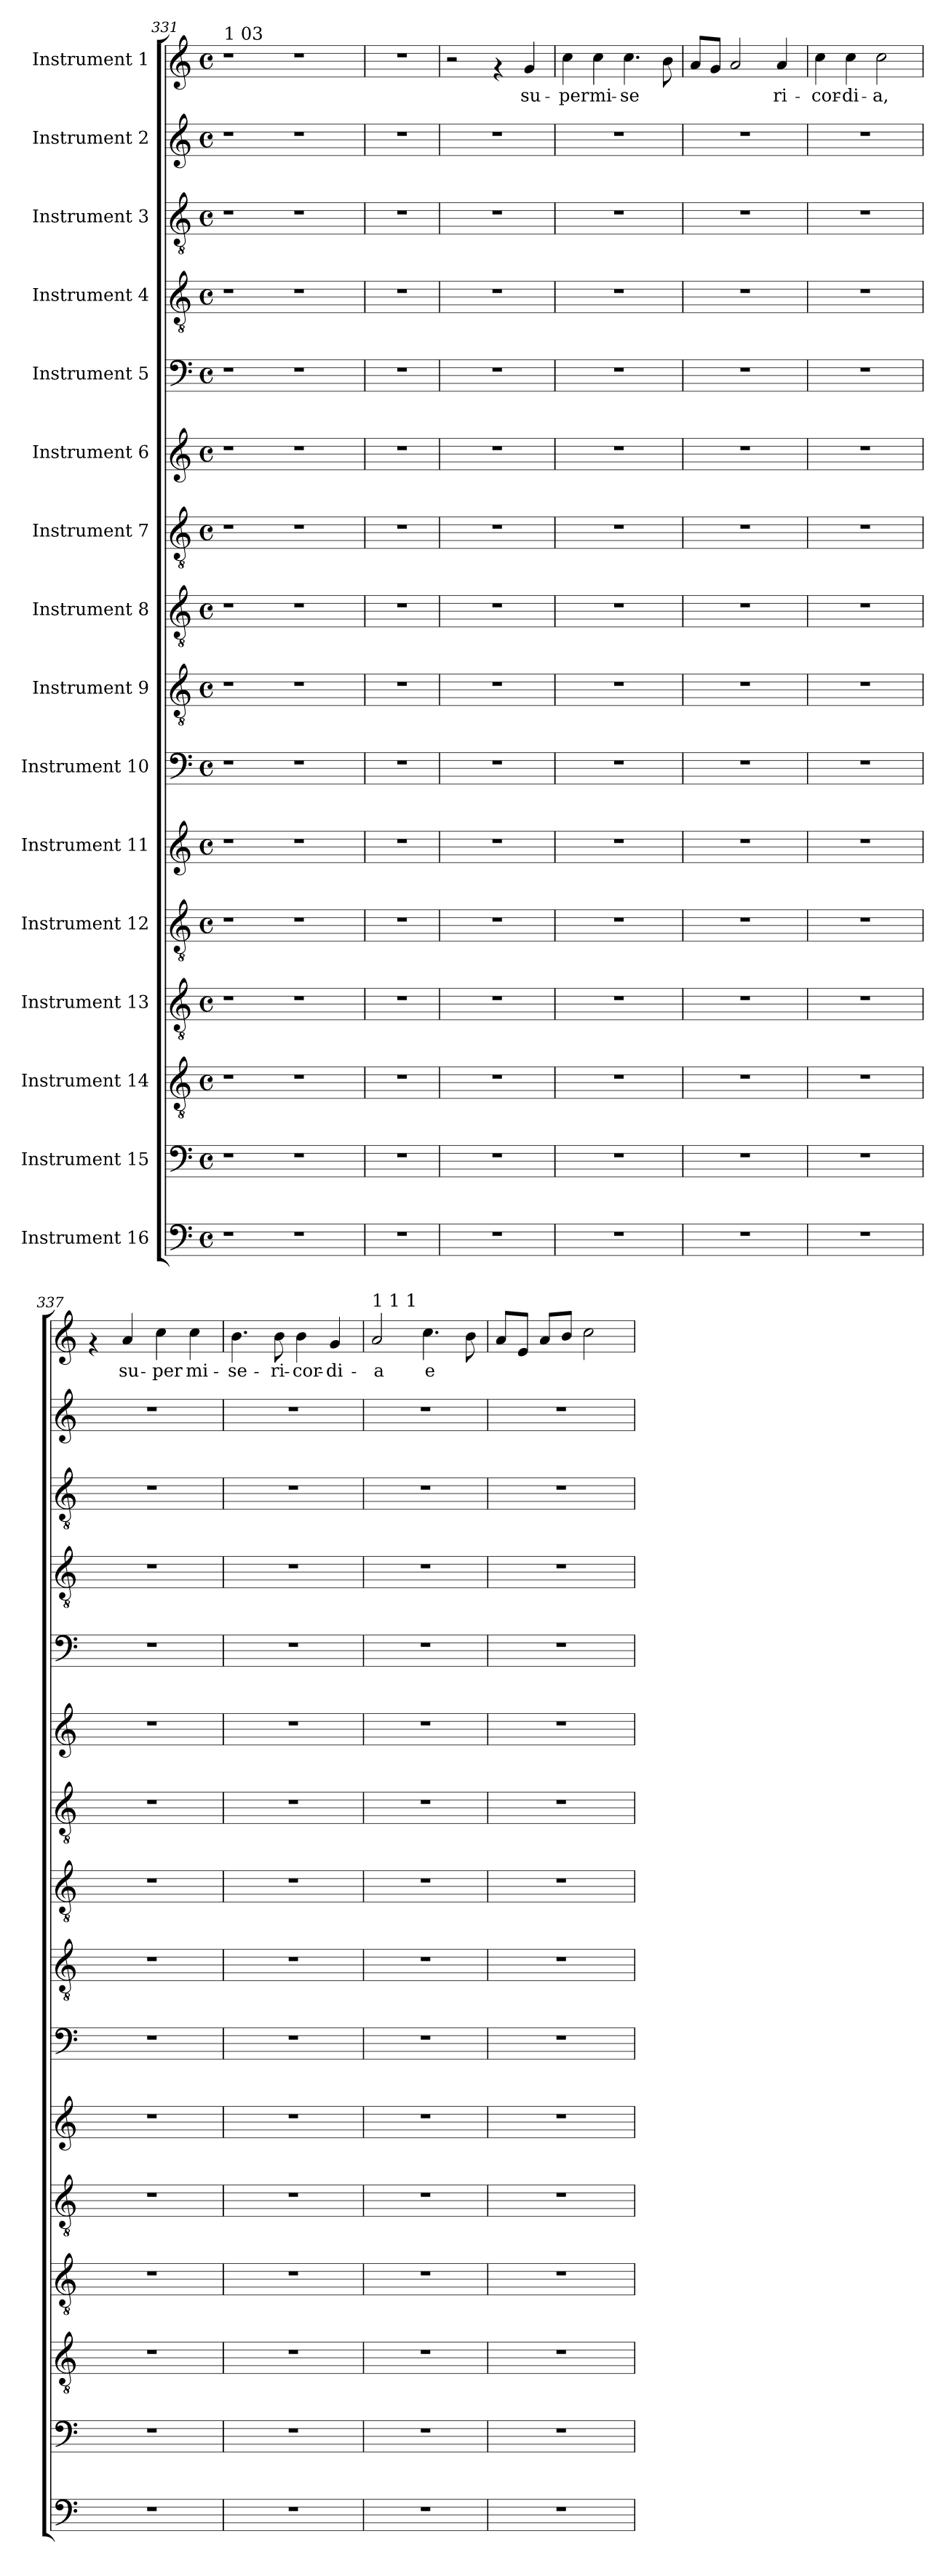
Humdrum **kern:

**kern	**kern	**kern	**kern	**kern	**kern	**kern	**kern	**kern	**kern	**kern	**kern	**kern	**kern	**kern	**kern	**text
*part16	*part15	*part14	*part13	*part12	*part11	*part10	*part9	*part8	*part7	*part6	*part5	*part4	*part3	*part2	*part1	*part1
*staff16	*staff15	*staff14	*staff13	*staff12	*staff11	*staff10	*staff9	*staff8	*staff7	*staff6	*staff5	*staff4	*staff3	*staff2	*staff1	*staff1
*I"Instrument 16	*I"Instrument 15	*I"Instrument 14	*I"Instrument 13	*I"Instrument 12	*I"Instrument 11	*I"Instrument 10	*I"Instrument 9	*I"Instrument 8	*I"Instrument 7	*I"Instrument 6	*I"Instrument 5	*I"Instrument 4	*I"Instrument 3	*I"Instrument 2	*I"Instrument 1	*
!!LO:LB:g=z
*clefF4	*clefF4	*clefGv2	*clefGv2	*clefGv2	*clefG2	*clefF4	*clefGv2	*clefGv2	*clefGv2	*clefG2	*clefF4	*clefGv2	*clefGv2	*clefG2	*clefG2	*
*k[]	*k[]	*k[]	*k[]	*k[]	*k[]	*k[]	*k[]	*k[]	*k[]	*k[]	*k[]	*k[]	*k[]	*k[]	*k[]	*
*C:	*C:	*C:	*C:	*C:	*C:	*C:	*C:	*C:	*C:	*C:	*C:	*C:	*C:	*C:	*C:	*
*M4/4	*M4/4	*M4/4	*M4/4	*M4/4	*M4/4	*M4/4	*M4/4	*M4/4	*M4/4	*M4/4	*M4/4	*M4/4	*M4/4	*M4/4	*M4/4	*
*met(c)	*met(c)	*met(c)	*met(c)	*met(c)	*met(c)	*met(c)	*met(c)	*met(c)	*met(c)	*met(c)	*met(c)	*met(c)	*met(c)	*met(c)	*met(c)	*
=331	=331	=331	=331	=331	=331	=331	=331	=331	=331	=331	=331	=331	=331	=331	=331	=331
!	!	!	!	!	!	!	!	!	!	!	!	!	!	!	!LO:TX:a:t=1 03	!
1r	1r	1r	1r	1r	1r	1r	1r	1r	1r	1r	1r	1r	1r	1r	1r	.
1r	1r	1r	1r	1r	1r	1r	1r	1r	1r	1r	1r	1r	1r	1r	1r	.
=332	=332	=332	=332	=332	=332	=332	=332	=332	=332	=332	=332	=332	=332	=332	=332	=332
1r	1r	1r	1r	1r	1r	1r	1r	1r	1r	1r	1r	1r	1r	1r	1r	.
=333	=333	=333	=333	=333	=333	=333	=333	=333	=333	=333	=333	=333	=333	=333	=333	=333
1r	1r	1r	1r	1r	1r	1r	1r	1r	1r	1r	1r	1r	1r	1r	2r	.
.	.	.	.	.	.	.	.	.	.	.	.	.	.	.	4rf	.
!	!	!	!	!	!	!	!	!	!	!	!	!	!	!	!	!LO:LY:b:cj
.	.	.	.	.	.	.	.	.	.	.	.	.	.	.	4g/	su-
=334	=334	=334	=334	=334	=334	=334	=334	=334	=334	=334	=334	=334	=334	=334	=334	=334
!	!	!	!	!	!	!	!	!	!	!	!	!	!	!	!	!LO:LY:b:cj
1r	1r	1r	1r	1r	1r	1r	1r	1r	1r	1r	1r	1r	1r	1r	4cc\	-per
!	!	!	!	!	!	!	!	!	!	!	!	!	!	!	!	!LO:LY:b:cj
.	.	.	.	.	.	.	.	.	.	.	.	.	.	.	4cc\	mi-
!	!	!	!	!	!	!	!	!	!	!	!	!	!	!	!	!LO:LY:b:cj
.	.	.	.	.	.	.	.	.	.	.	.	.	.	.	4.cc\	-se-
!	!	!	!	!	!	!	!	!	!	!	!	!	!	!	!	!LO:LY:b:cj
.	.	.	.	.	.	.	.	.	.	.	.	.	.	.	8b\	--
=335	=335	=335	=335	=335	=335	=335	=335	=335	=335	=335	=335	=335	=335	=335	=335	=335
!	!	!	!	!	!	!	!	!	!	!	!	!	!	!	!	!LO:LY:b:cj
1r	1r	1r	1r	1r	1r	1r	1r	1r	1r	1r	1r	1r	1r	1r	8a/L	--
!	!	!	!	!	!	!	!	!	!	!	!	!	!	!	!	!LO:LY:b:cj
.	.	.	.	.	.	.	.	.	.	.	.	.	.	.	8g/J	--
!	!	!	!	!	!	!	!	!	!	!	!	!	!	!	!	!LO:LY:b:cj
.	.	.	.	.	.	.	.	.	.	.	.	.	.	.	2a/	--
!	!	!	!	!	!	!	!	!	!	!	!	!	!	!	!	!LO:LY:b:cj
.	.	.	.	.	.	.	.	.	.	.	.	.	.	.	4a/	-ri-
=336	=336	=336	=336	=336	=336	=336	=336	=336	=336	=336	=336	=336	=336	=336	=336	=336
!	!	!	!	!	!	!	!	!	!	!	!	!	!	!	!	!LO:LY:b:cj
1r	1r	1r	1r	1r	1r	1r	1r	1r	1r	1r	1r	1r	1r	1r	4cc\	-cor-
!	!	!	!	!	!	!	!	!	!	!	!	!	!	!	!	!LO:LY:b:cj
.	.	.	.	.	.	.	.	.	.	.	.	.	.	.	4cc\	-di-
!	!	!	!	!	!	!	!	!	!	!	!	!	!	!	!	!LO:LY:b:cj
.	.	.	.	.	.	.	.	.	.	.	.	.	.	.	2cc\	-a,
=337	=337	=337	=337	=337	=337	=337	=337	=337	=337	=337	=337	=337	=337	=337	=337	=337
1r	1r	1r	1r	1r	1r	1r	1r	1r	1r	1r	1r	1r	1r	1r	4rf	.
!	!	!	!	!	!	!	!	!	!	!	!	!	!	!	!	!LO:LY:b:cj
.	.	.	.	.	.	.	.	.	.	.	.	.	.	.	4a/	su-
!	!	!	!	!	!	!	!	!	!	!	!	!	!	!	!	!LO:LY:b:cj
.	.	.	.	.	.	.	.	.	.	.	.	.	.	.	4cc\	-per
!	!	!	!	!	!	!	!	!	!	!	!	!	!	!	!	!LO:LY:b:cj
.	.	.	.	.	.	.	.	.	.	.	.	.	.	.	4cc\	mi-
=338	=338	=338	=338	=338	=338	=338	=338	=338	=338	=338	=338	=338	=338	=338	=338	=338
!	!	!	!	!	!	!	!	!	!	!	!	!	!	!	!	!LO:LY:b:cj
1r	1r	1r	1r	1r	1r	1r	1r	1r	1r	1r	1r	1r	1r	1r	4.b\	-se-
!	!	!	!	!	!	!	!	!	!	!	!	!	!	!	!	!LO:LY:b:cj
.	.	.	.	.	.	.	.	.	.	.	.	.	.	.	8b\	-ri-
!	!	!	!	!	!	!	!	!	!	!	!	!	!	!	!	!LO:LY:b:cj
.	.	.	.	.	.	.	.	.	.	.	.	.	.	.	4b\	-cor-
!	!	!	!	!	!	!	!	!	!	!	!	!	!	!	!	!LO:LY:b:cj
.	.	.	.	.	.	.	.	.	.	.	.	.	.	.	4g/	-di-
!!LO:PB:g=z
=339	=339	=339	=339	=339	=339	=339	=339	=339	=339	=339	=339	=339	=339	=339	=339	=339
!	!	!	!	!	!	!	!	!	!	!	!	!	!	!	!LO:TX:a:t=1 1 1	!
!	!	!	!	!	!	!	!	!	!	!	!	!	!	!	!	!LO:LY:b:cj
1r	1r	1r	1r	1r	1r	1r	1r	1r	1r	1r	1r	1r	1r	1r	2a/	-a
!	!	!	!	!	!	!	!	!	!	!	!	!	!	!	!	!LO:LY:b:cj
.	.	.	.	.	.	.	.	.	.	.	.	.	.	.	4.cc\	e-
!	!	!	!	!	!	!	!	!	!	!	!	!	!	!	!	!LO:LY:b:cj
.	.	.	.	.	.	.	.	.	.	.	.	.	.	.	8b\	--
=340	=340	=340	=340	=340	=340	=340	=340	=340	=340	=340	=340	=340	=340	=340	=340	=340
!	!	!	!	!	!	!	!	!	!	!	!	!	!	!	!	!LO:LY:b:cj
1r	1r	1r	1r	1r	1r	1r	1r	1r	1r	1r	1r	1r	1r	1r	8a/L	--
!	!	!	!	!	!	!	!	!	!	!	!	!	!	!	!	!LO:LY:b:cj
.	.	.	.	.	.	.	.	.	.	.	.	.	.	.	8e/J	--
!	!	!	!	!	!	!	!	!	!	!	!	!	!	!	!	!LO:LY:b:cj
.	.	.	.	.	.	.	.	.	.	.	.	.	.	.	8a/L	--
!	!	!	!	!	!	!	!	!	!	!	!	!	!	!	!	!LO:LY:b:cj
.	.	.	.	.	.	.	.	.	.	.	.	.	.	.	8b/J	--
!	!	!	!	!	!	!	!	!	!	!	!	!	!	!	!	!LO:LY:b:cj
.	.	.	.	.	.	.	.	.	.	.	.	.	.	.	2cc\	--
=	=	=	=	=	=	=	=	=	=	=	=	=	=	=	=	=
*-	*-	*-	*-	*-	*-	*-	*-	*-	*-	*-	*-	*-	*-	*-	*-	*-
